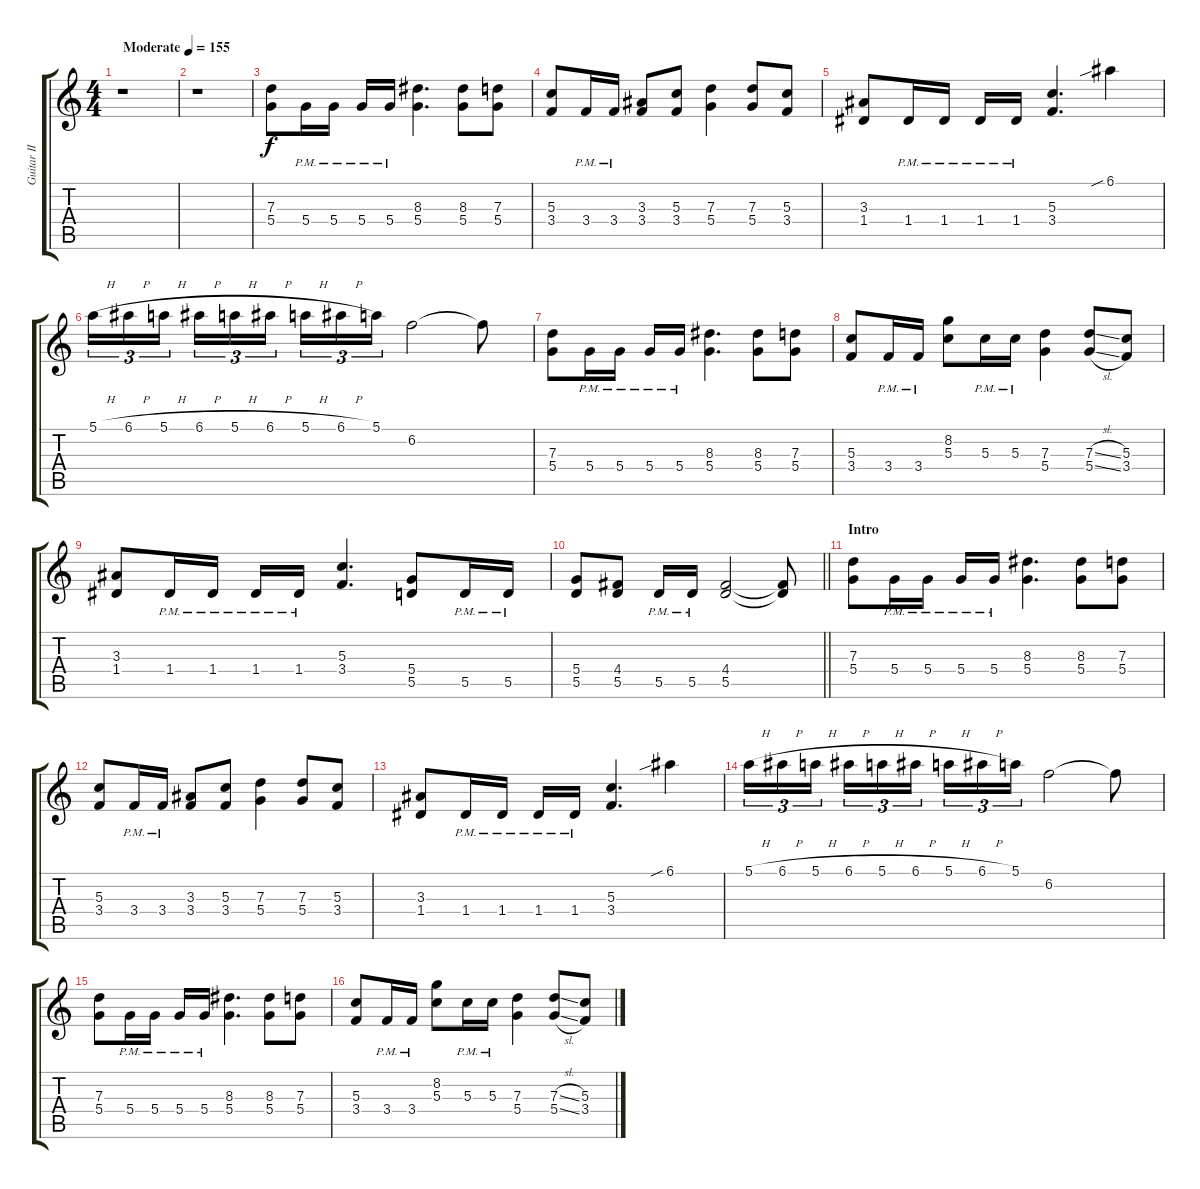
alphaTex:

\track ("Guitar II Lower" "Guitar II ") {instrument overdrivenguitar}
\staff {score tabs}
\tuning (E4 B3 G3 D3 A2 E2) {hide}
\ts (4 4)
\tempo (155 "Moderate")
\clef g2
\ks c
r.1{dy f instrument overdrivenguitar} |
r.1 |
(7.3 5.4).8 5.4{pm}.16 5.4{pm}.16 5.4{pm}.16 5.4{pm}.16 (8.3 5.4).4{d} (8.3 5.4).8 (7.3 5.4).8 |
(5.3 3.4).8 3.4{pm}.16 3.4{pm}.16 (3.3 3.4).8 (5.3 3.4).8 (7.3 5.4).4 (7.3 5.4).8 (5.3 3.4).8 |
(3.3 1.4).8 1.4{pm}.16 1.4{pm}.16 1.4{pm}.16 1.4{pm}.16 (5.3 3.4).4{d} 6.1{sib}.4 |
5.1{h}.16{tu (3 2)} 6.1{h}.16{tu (3 2)} 5.1{h}.16{tu (3 2) beam splitsecondary} 6.1{h}.16{tu (3 2)} 5.1{h}.16{tu (3 2)} 6.1{h}.16{tu (3 2)} 5.1{h}.16{tu (3 2)} 6.1{h}.16{tu (3 2)} 5.1.16{tu (3 2)} 6.2.2 6.2{t}.8 |
(7.3 5.4).8 5.4{pm}.16 5.4{pm}.16 5.4{pm}.16 5.4{pm}.16 (8.3 5.4).4{d} (8.3 5.4).8 (7.3 5.4).8 |
(5.3 3.4).8 3.4{pm}.16 3.4{pm}.16 (8.2 5.3).8 5.3{pm}.16 5.3{pm}.16 (7.3 5.4).4 (7.3{sl} 5.4{sl}).8 (5.3 3.4).8 |
(3.3 1.4).8 1.4{pm}.16 1.4{pm}.16 1.4{pm}.16 1.4{pm}.16 (5.3 3.4).4{d} (5.4 5.5).8 5.5{pm}.16 5.5{pm}.16 |
\barLineRight lightlight
(5.4 5.5).8 (4.4 5.5).8 5.5{pm}.16 5.5{pm}.16 (4.4 5.5).2 (4.4{t} 5.5{t}).8 |
\section ("" "Intro")
(7.3 5.4).8 5.4{pm}.16 5.4{pm}.16 5.4{pm}.16 5.4{pm}.16 (8.3 5.4).4{d} (8.3 5.4).8 (7.3 5.4).8 |
(5.3 3.4).8 3.4{pm}.16 3.4{pm}.16 (3.3 3.4).8 (5.3 3.4).8 (7.3 5.4).4 (7.3 5.4).8 (5.3 3.4).8 |
(3.3 1.4).8 1.4{pm}.16 1.4{pm}.16 1.4{pm}.16 1.4{pm}.16 (5.3 3.4).4{d} 6.1{sib}.4 |
5.1{h}.16{tu (3 2)} 6.1{h}.16{tu (3 2)} 5.1{h}.16{tu (3 2) beam splitsecondary} 6.1{h}.16{tu (3 2)} 5.1{h}.16{tu (3 2)} 6.1{h}.16{tu (3 2)} 5.1{h}.16{tu (3 2)} 6.1{h}.16{tu (3 2)} 5.1.16{tu (3 2)} 6.2.2 6.2{t}.8 |
(7.3 5.4).8 5.4{pm}.16 5.4{pm}.16 5.4{pm}.16 5.4{pm}.16 (8.3 5.4).4{d} (8.3 5.4).8 (7.3 5.4).8 |
(5.3 3.4).8 3.4{pm}.16 3.4{pm}.16 (8.2 5.3).8 5.3{pm}.16 5.3{pm}.16 (7.3 5.4).4 (7.3{sl} 5.4{sl}).8 (5.3 3.4).8
